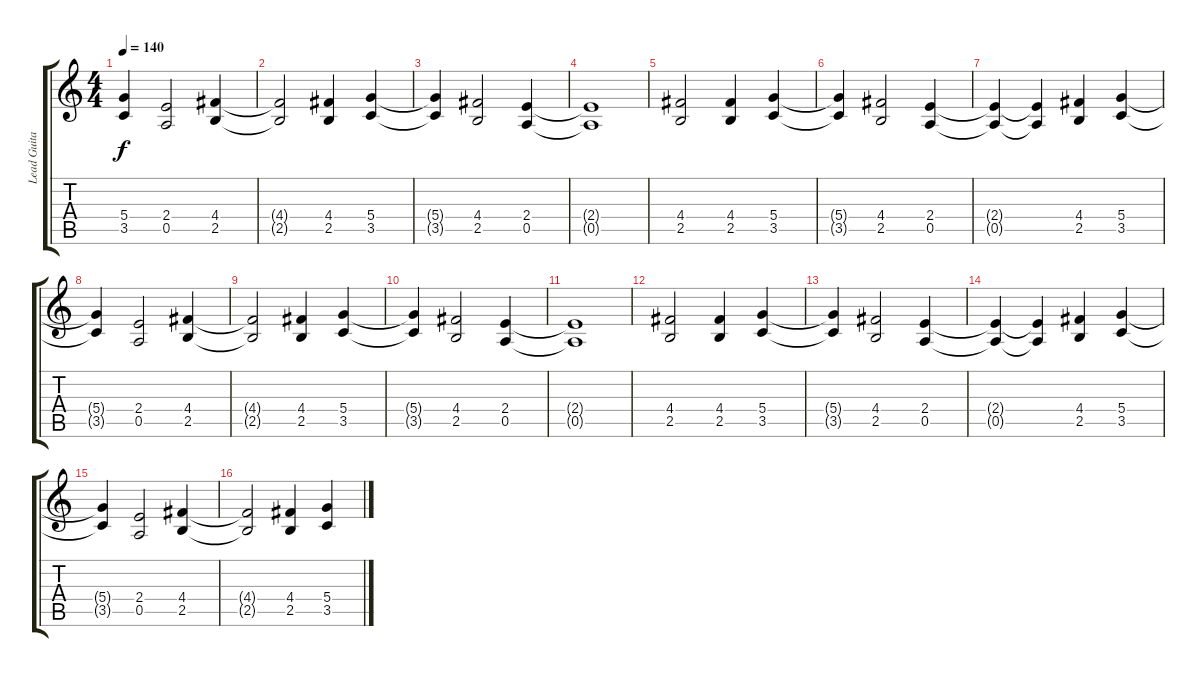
\track ("Lead Guitar" "Lead Guita") {instrument distortionguitar}
\staff {score tabs}
\tuning (E4 B3 G3 D3 A2 E2) {hide}
\ts (4 4)
\tempo 140
\clef g2
\ks c
(5.4{t} 3.5{t}).4{dy f} (2.4 0.5).2 (4.4 2.5).4 |
(4.4{t} 2.5{t}).2 (4.4 2.5).4 (5.4 3.5).4 |
(5.4{t} 3.5{t}).4 (4.4 2.5).2 (2.4 0.5).4 |
(2.4{t} 0.5{t}).1 |
(4.4 2.5).2 (4.4 2.5).4 (5.4 3.5).4 |
(5.4{t} 3.5{t}).4 (4.4 2.5).2 (2.4 0.5).4 |
(2.4{t} 0.5{t}).4 (2.4{t} 0.5{t}).4 (4.4 2.5).4 (5.4 3.5).4 |
(5.4{t} 3.5{t}).4 (2.4 0.5).2 (4.4 2.5).4 |
(4.4{t} 2.5{t}).2 (4.4 2.5).4 (5.4 3.5).4 |
(5.4{t} 3.5{t}).4 (4.4 2.5).2 (2.4 0.5).4 |
(2.4{t} 0.5{t}).1 |
(4.4 2.5).2 (4.4 2.5).4 (5.4 3.5).4 |
(5.4{t} 3.5{t}).4 (4.4 2.5).2 (2.4 0.5).4 |
(2.4{t} 0.5{t}).4 (2.4{t} 0.5{t}).4 (4.4 2.5).4 (5.4 3.5).4 |
(5.4{t} 3.5{t}).4 (2.4 0.5).2 (4.4 2.5).4 |
(4.4{t} 2.5{t}).2 (4.4 2.5).4 (5.4 3.5).4
